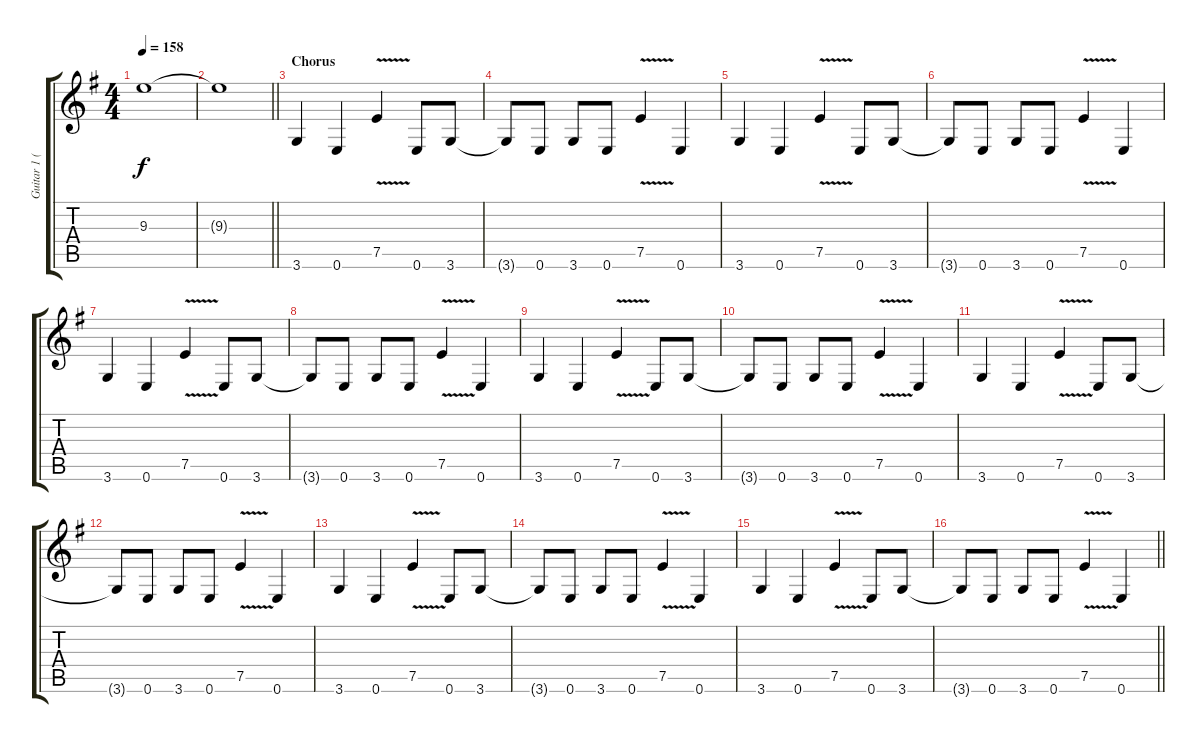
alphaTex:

\track ("Guitar 1 (Karl)" "Guitar 1 (") {instrument overdrivenguitar}
\staff {score tabs}
\tuning (E4 B3 G3 D3 A2 E2) {hide}
\ts (4 4)
\tempo 158
\clef g2
\ks g
9.3{t}.1{dy f} |
\barLineRight lightlight
9.3{t}.1 |
\section ("" "Chorus")
3.6.4 0.6.4 7.5{v}.4 0.6.8 3.6.8 |
3.6{t}.8 0.6.8 3.6.8 0.6.8 7.5{v}.4 0.6.4 |
3.6.4 0.6.4 7.5{v}.4 0.6.8 3.6.8 |
3.6{t}.8 0.6.8 3.6.8 0.6.8 7.5{v}.4 0.6.4 |
3.6.4 0.6.4 7.5{v}.4 0.6.8 3.6.8 |
3.6{t}.8 0.6.8 3.6.8 0.6.8 7.5{v}.4 0.6.4 |
3.6.4 0.6.4 7.5{v}.4 0.6.8 3.6.8 |
3.6{t}.8 0.6.8 3.6.8 0.6.8 7.5{v}.4 0.6.4 |
3.6.4 0.6.4 7.5{v}.4 0.6.8 3.6.8 |
3.6{t}.8 0.6.8 3.6.8 0.6.8 7.5{v}.4 0.6.4 |
3.6.4 0.6.4 7.5{v}.4 0.6.8 3.6.8 |
3.6{t}.8 0.6.8 3.6.8 0.6.8 7.5{v}.4 0.6.4 |
3.6.4 0.6.4 7.5{v}.4 0.6.8 3.6.8 |
\barLineRight lightlight
3.6{t}.8 0.6.8 3.6.8 0.6.8 7.5{v}.4 0.6.4
